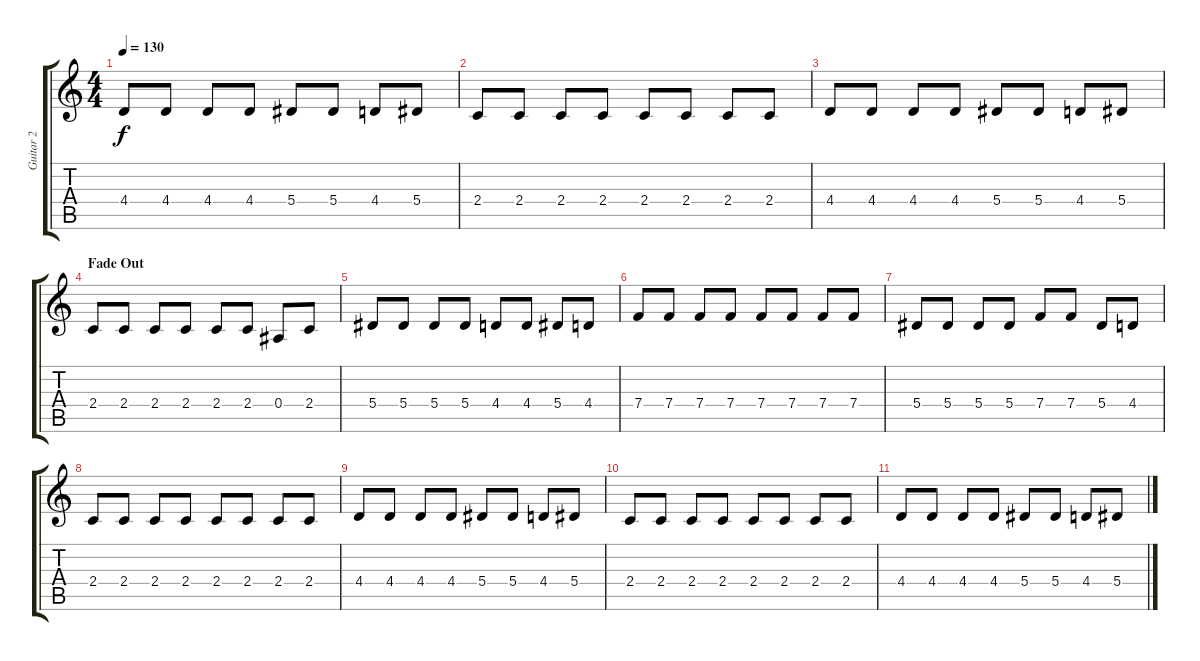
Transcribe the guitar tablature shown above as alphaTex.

\track ("Guitar 2" "Guitar 2") {instrument distortionguitar}
\staff {score tabs}
\tuning (C4 G3 Eb3 Bb2 F2 C2) {hide}
\ts (4 4)
\tempo 130
\clef g2
\ks c
4.4.8{dy f} 4.4.8 4.4.8 4.4.8 5.4.8 5.4.8 4.4.8 5.4.8 |
2.4.8 2.4.8 2.4.8 2.4.8 2.4.8 2.4.8 2.4.8 2.4.8 |
4.4.8 4.4.8 4.4.8 4.4.8 5.4.8 5.4.8 4.4.8 5.4.8 |
\section ("" "Fade Out")
2.4.8{instrument overdrivenguitar} 2.4.8 2.4.8 2.4.8 2.4.8 2.4.8 0.4.8 2.4.8 |
5.4.8 5.4.8 5.4.8 5.4.8 4.4.8 4.4.8 5.4.8 4.4.8 |
7.4.8 7.4.8 7.4.8 7.4.8 7.4.8 7.4.8 7.4.8 7.4.8 |
5.4.8 5.4.8 5.4.8 5.4.8 7.4.8 7.4.8 5.4.8 4.4.8 |
2.4.8 2.4.8 2.4.8 2.4.8 2.4.8 2.4.8 2.4.8 2.4.8 |
4.4.8 4.4.8 4.4.8 4.4.8 5.4.8 5.4.8 4.4.8 5.4.8 |
2.4.8 2.4.8 2.4.8 2.4.8 2.4.8 2.4.8 2.4.8 2.4.8 |
4.4.8 4.4.8 4.4.8 4.4.8 5.4.8 5.4.8 4.4.8 5.4.8
